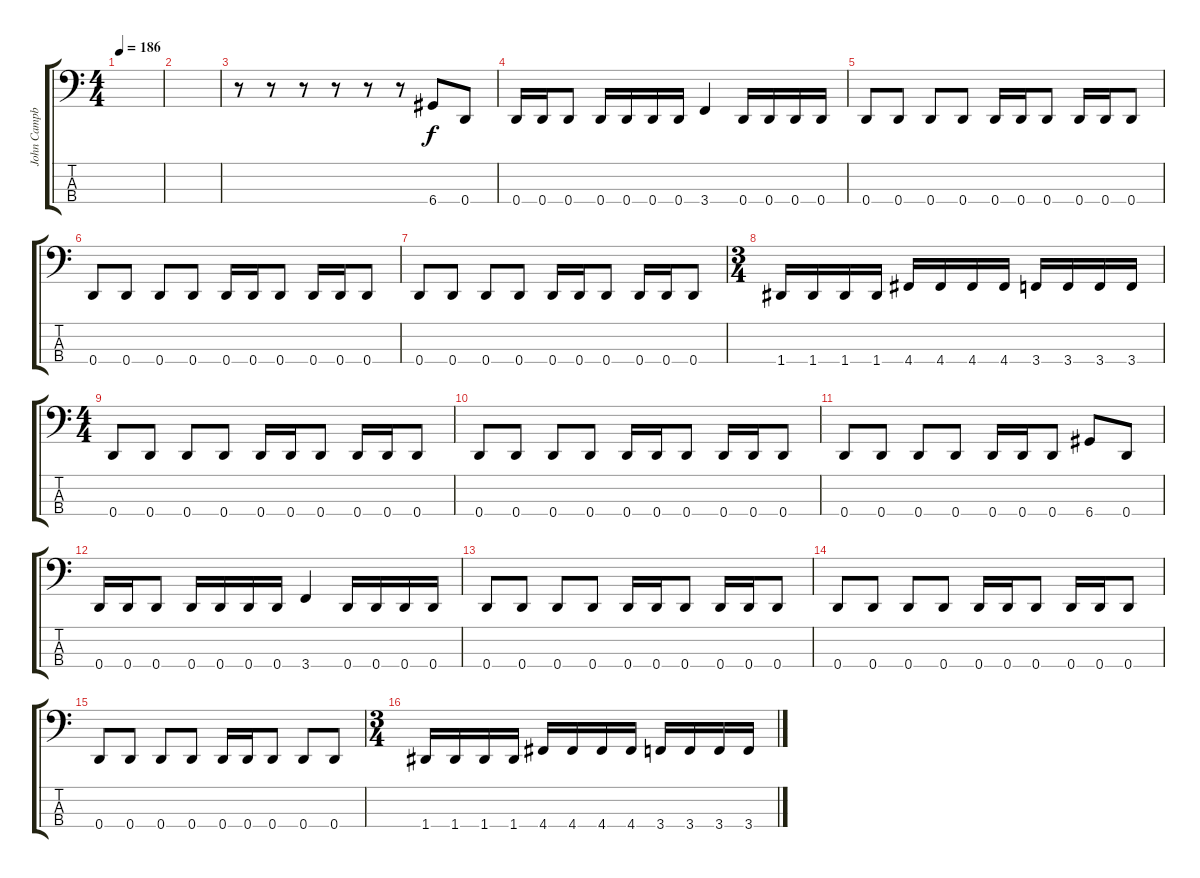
\track ("John Campbell" "John Campb") {instrument electricbasspick}
\staff {score tabs}
\tuning (G2 D2 A1 D1) {hide}
\ts (4 4)
\tempo 186
\clef f4
\ks c
|
|
r.8 r.8 r.8 r.8 r.8 r.8 6.4.8 0.4.8 |
0.4.16 0.4.16 0.4.8 0.4.16 0.4.16 0.4.16 0.4.16 3.4.4 0.4.16 0.4.16 0.4.16 0.4.16 |
0.4.8 0.4.8 0.4.8 0.4.8 0.4.16 0.4.16 0.4.8 0.4.16 0.4.16 0.4.8 |
0.4.8 0.4.8 0.4.8 0.4.8 0.4.16 0.4.16 0.4.8 0.4.16 0.4.16 0.4.8 |
0.4.8 0.4.8 0.4.8 0.4.8 0.4.16 0.4.16 0.4.8 0.4.16 0.4.16 0.4.8 |
\ts (3 4)
1.4.16 1.4.16 1.4.16 1.4.16 4.4.16 4.4.16 4.4.16 4.4.16 3.4.16 3.4.16 3.4.16 3.4.16 |
\ts (4 4)
0.4.8 0.4.8 0.4.8 0.4.8 0.4.16 0.4.16 0.4.8 0.4.16 0.4.16 0.4.8 |
0.4.8 0.4.8 0.4.8 0.4.8 0.4.16 0.4.16 0.4.8 0.4.16 0.4.16 0.4.8 |
0.4.8 0.4.8 0.4.8 0.4.8 0.4.16 0.4.16 0.4.8 6.4.8 0.4.8 |
0.4.16 0.4.16 0.4.8 0.4.16 0.4.16 0.4.16 0.4.16 3.4.4 0.4.16 0.4.16 0.4.16 0.4.16 |
0.4.8 0.4.8 0.4.8 0.4.8 0.4.16 0.4.16 0.4.8 0.4.16 0.4.16 0.4.8 |
0.4.8 0.4.8 0.4.8 0.4.8 0.4.16 0.4.16 0.4.8 0.4.16 0.4.16 0.4.8 |
0.4.8 0.4.8 0.4.8 0.4.8 0.4.16 0.4.16 0.4.8 0.4.8 0.4.8 |
\ts (3 4)
1.4.16 1.4.16 1.4.16 1.4.16 4.4.16 4.4.16 4.4.16 4.4.16 3.4.16 3.4.16 3.4.16 3.4.16
